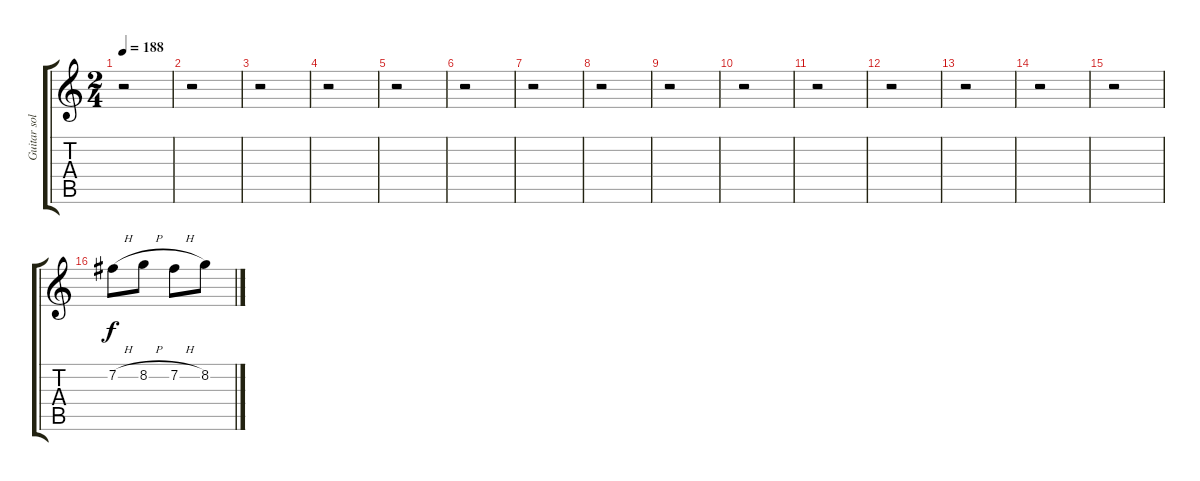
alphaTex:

\track ("Guitar solo" "Guitar sol") {instrument electricguitarclean}
\staff {score tabs}
\tuning (E4 B3 G3 D3 A2 E2) {hide}
\ts (2 4)
\tempo 188
\clef g2
\ks c
r.2{dy f} |
r.2 |
r.2 |
r.2 |
r.2 |
r.2 |
r.2 |
r.2 |
r.2 |
r.2 |
r.2 |
r.2 |
r.2 |
r.2 |
r.2 |
7.2{h}.8{volume 16 balance 5 instrument distortionguitar} 8.2{h}.8 7.2{h}.8 8.2{h}.8
